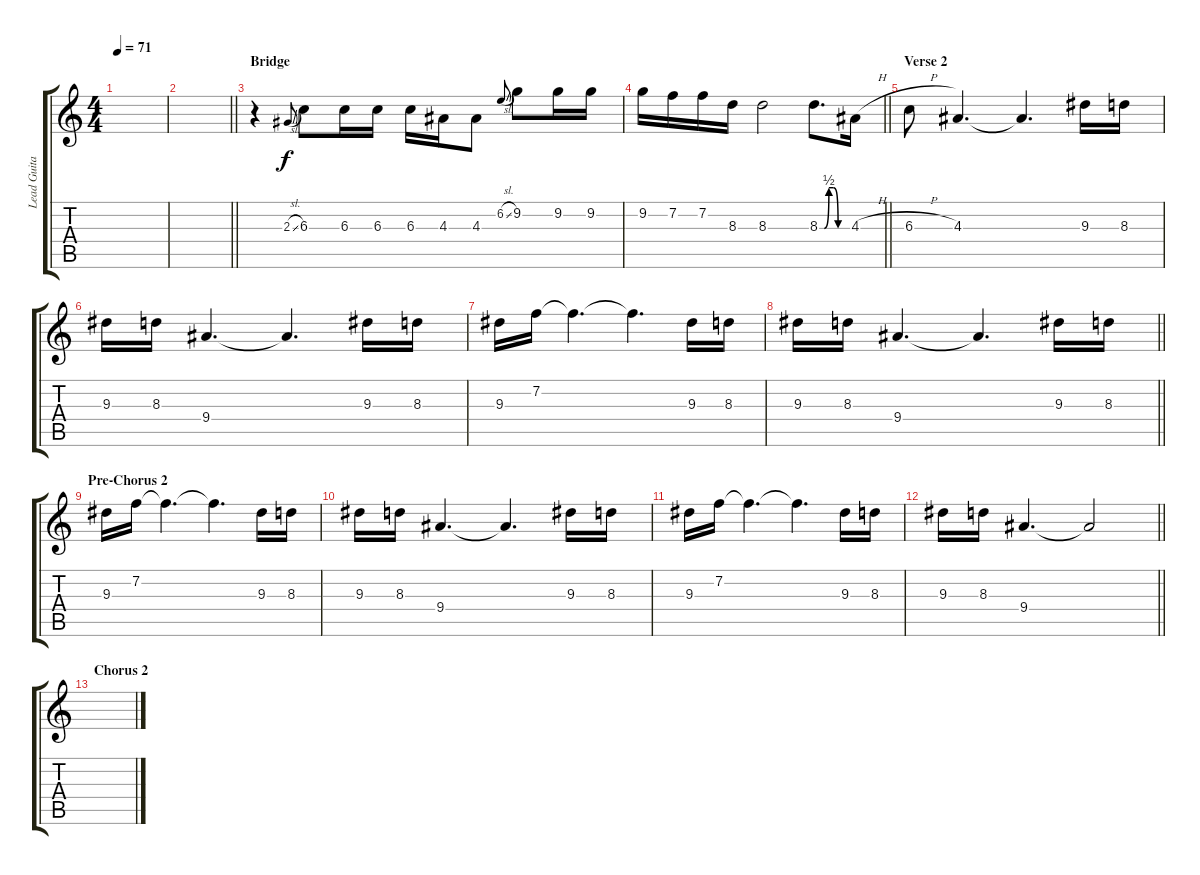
\track ("Lead Guitar" "Lead Guita") {instrument overdrivenguitar}
\staff {score tabs}
\tuning (Eb4 Bb3 Gb3 Db3 Ab2 Eb2) {hide}
\ts (4 4)
\tempo 71
\clef g2
\ks c
|
\barLineRight lightlight
|
\section ("" "Bridge")
r.4 2.3{sl}.8{gr onbeat} 6.3.8 6.3.16 6.3.16 6.3.16 4.3.16 4.3.8 6.2{sl}.8{gr onbeat} 9.2.8 9.2.16 9.2.16 |
\barLineRight lightlight
9.2.16 7.2.16 7.2.16 8.3.16 8.3.2 8.3{be (custom 0 0 10 0 20 2 30 2 40 0 60 0)}.8{d} 4.3{h}.16 |
\section ("" "Verse 2")
6.3{h}.8 4.3.4{d} 4.3{t}.4{d} 9.3.16{volume 10} 8.3.16 |
9.3.16 8.3.16 9.4.4{d} 9.4{t}.4{d} 9.3.16 8.3.16 |
9.3.16 7.2.16 7.2{t}.4{d} 7.2{t}.4{d} 9.3.16 8.3.16 |
\barLineRight lightlight
9.3.16 8.3.16 9.4.4{d} 9.4{t}.4{d} 9.3.16 8.3.16 |
\section ("" "Pre-Chorus 2")
9.3.16 7.2.16 7.2{t}.4{d} 7.2{t}.4{d} 9.3.16 8.3.16 |
9.3.16 8.3.16 9.4.4{d} 9.4{t}.4{d} 9.3.16 8.3.16 |
9.3.16 7.2.16 7.2{t}.4{d} 7.2{t}.4{d} 9.3.16 8.3.16 |
\barLineRight lightlight
9.3.16 8.3.16 9.4.4{d} 9.4{t}.2 |
\section ("" "Chorus 2")
